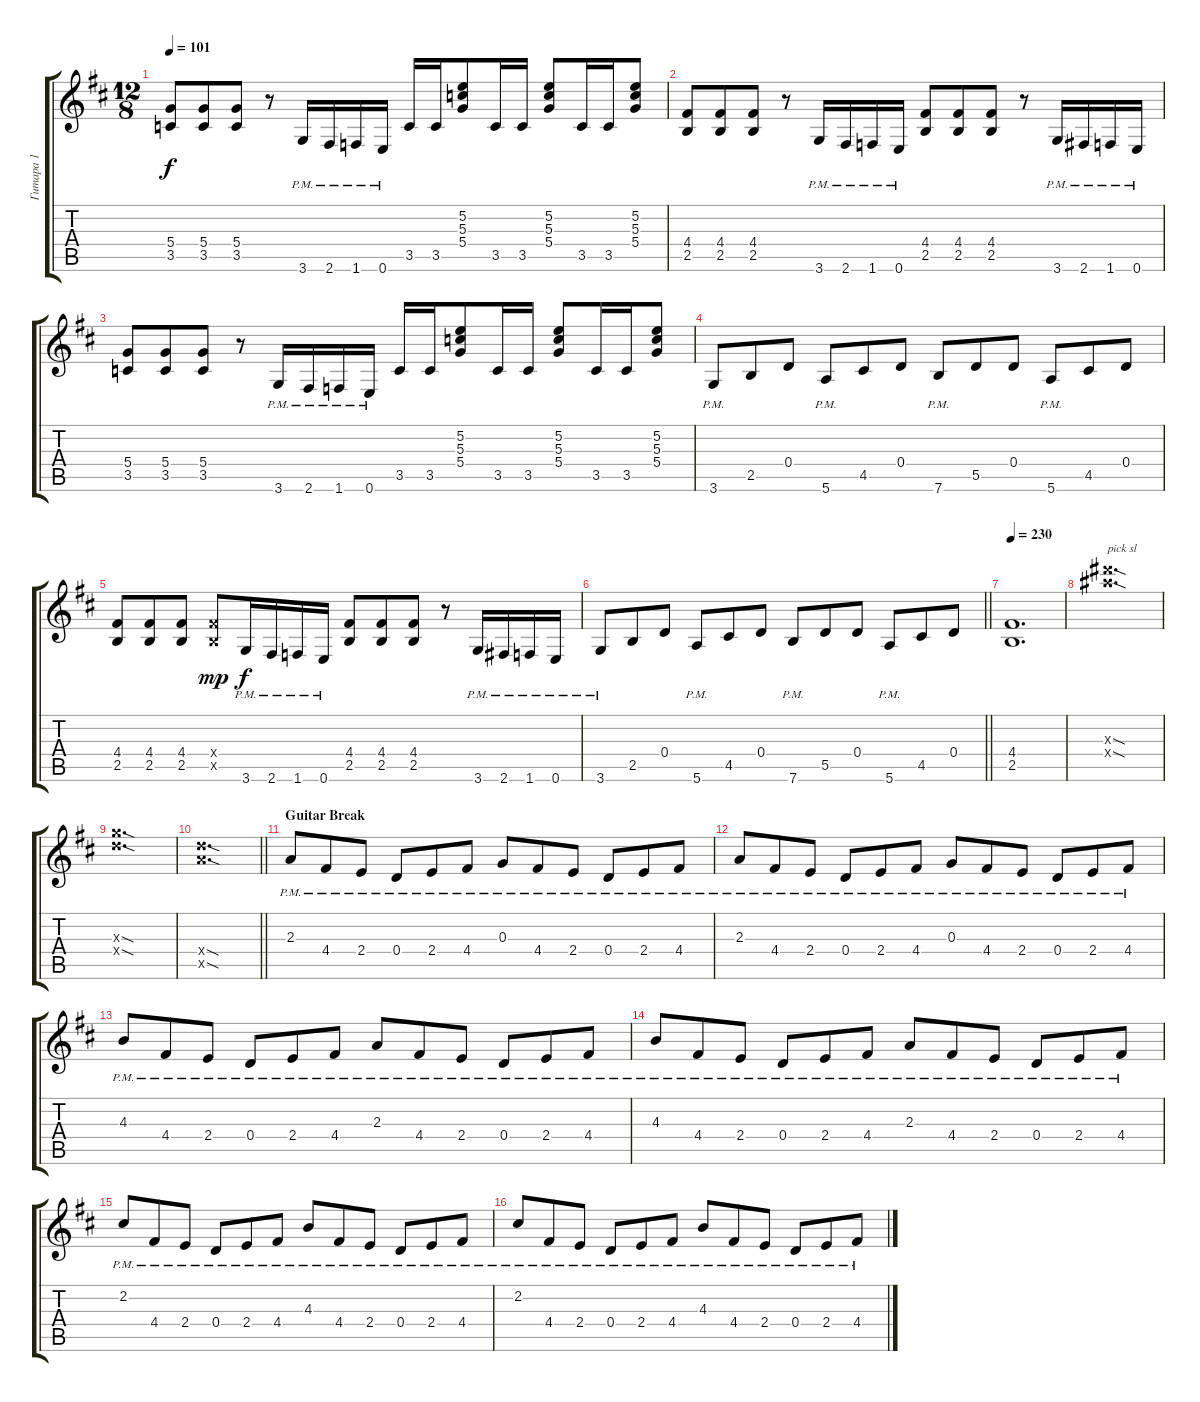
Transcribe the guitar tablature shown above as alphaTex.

\track ("Гитара 1" "Гитара 1") {instrument distortionguitar}
\staff {score tabs}
\tuning (E4 B3 G3 D3 A2 E2) {hide}
\ts (12 8)
\tempo 101
\clef g2
\ks bminor
(5.4 3.5).8{dy f} (5.4 3.5).8 (5.4 3.5).8 r.8 3.6{pm}.16 2.6{pm}.16 1.6{pm}.16 0.6{pm}.16 3.5.16 3.5.16 (5.2 5.3 5.4).8 3.5.16 3.5.16 (5.2 5.3 5.4).8 3.5.16 3.5.16 (5.2 5.3 5.4).8 |
(4.4 2.5).8 (4.4 2.5).8 (4.4 2.5).8 r.8 3.6{pm}.16 2.6{pm}.16 1.6{pm}.16 0.6{pm}.16 (4.4 2.5).8 (4.4 2.5).8 (4.4 2.5).8 r.8 3.6{pm}.16 2.6{pm}.16 1.6{pm}.16 0.6{pm}.16 |
(5.4 3.5).8 (5.4 3.5).8 (5.4 3.5).8 r.8 3.6{pm}.16 2.6{pm}.16 1.6{pm}.16 0.6{pm}.16 3.5.16 3.5.16 (5.2 5.3 5.4).8 3.5.16 3.5.16 (5.2 5.3 5.4).8 3.5.16 3.5.16 (5.2 5.3 5.4).8 |
3.6{pm}.8 2.5.8 0.4.8 5.6{pm}.8 4.5.8 0.4.8 7.6{pm}.8 5.5.8 0.4.8 5.6{pm}.8 4.5.8 0.4.8 |
(4.4 2.5).8 (4.4 2.5).8 (4.4 2.5).8 (4.4{x} 2.5{x}).8{dy mp} 3.6{pm}.16{dy f} 2.6{pm}.16 1.6{pm}.16 0.6{pm}.16 (4.4 2.5).8 (4.4 2.5).8 (4.4 2.5).8 r.8 3.6{pm}.16 2.6{pm}.16 1.6{pm}.16 0.6{pm}.16 |
\barLineRight lightlight
3.6{pm}.8 2.5.8 0.4.8 5.6{pm}.8 4.5.8 0.4.8 7.6{pm}.8 5.5.8 0.4.8 5.6{pm}.8 4.5.8 0.4.8 |
\tempo 230
(4.4 2.5).1{d} |
(20.3{sod x} 20.4{sod x}).1{d txt "pick sl"} |
(12.3{sod x} 12.4{sod x}).1{d} |
\barLineRight lightlight
(12.4{sod x} 12.5{sod x}).1{d} |
\section ("" "Guitar Break")
2.3{pm}.8 4.4{pm}.8 2.4{pm}.8 0.4{pm}.8 2.4{pm}.8 4.4{pm}.8 0.3{pm}.8 4.4{pm}.8 2.4{pm}.8 0.4{pm}.8 2.4{pm}.8 4.4{pm}.8 |
2.3{pm}.8 4.4{pm}.8 2.4{pm}.8 0.4{pm}.8 2.4{pm}.8 4.4{pm}.8 0.3{pm}.8 4.4{pm}.8 2.4{pm}.8 0.4{pm}.8 2.4{pm}.8 4.4{pm}.8 |
4.3{pm}.8 4.4{pm}.8 2.4{pm}.8 0.4{pm}.8 2.4{pm}.8 4.4{pm}.8 2.3{pm}.8 4.4{pm}.8 2.4{pm}.8 0.4{pm}.8 2.4{pm}.8 4.4{pm}.8 |
4.3{pm}.8 4.4{pm}.8 2.4{pm}.8 0.4{pm}.8 2.4{pm}.8 4.4{pm}.8 2.3{pm}.8 4.4{pm}.8 2.4{pm}.8 0.4{pm}.8 2.4{pm}.8 4.4{pm}.8 |
2.2{pm}.8 4.4{pm}.8 2.4{pm}.8 0.4{pm}.8 2.4{pm}.8 4.4{pm}.8 4.3{pm}.8 4.4{pm}.8 2.4{pm}.8 0.4{pm}.8 2.4{pm}.8 4.4{pm}.8 |
2.2{pm}.8 4.4{pm}.8 2.4{pm}.8 0.4{pm}.8 2.4{pm}.8 4.4{pm}.8 4.3{pm}.8 4.4{pm}.8 2.4{pm}.8 0.4{pm}.8 2.4{pm}.8 4.4{pm}.8
